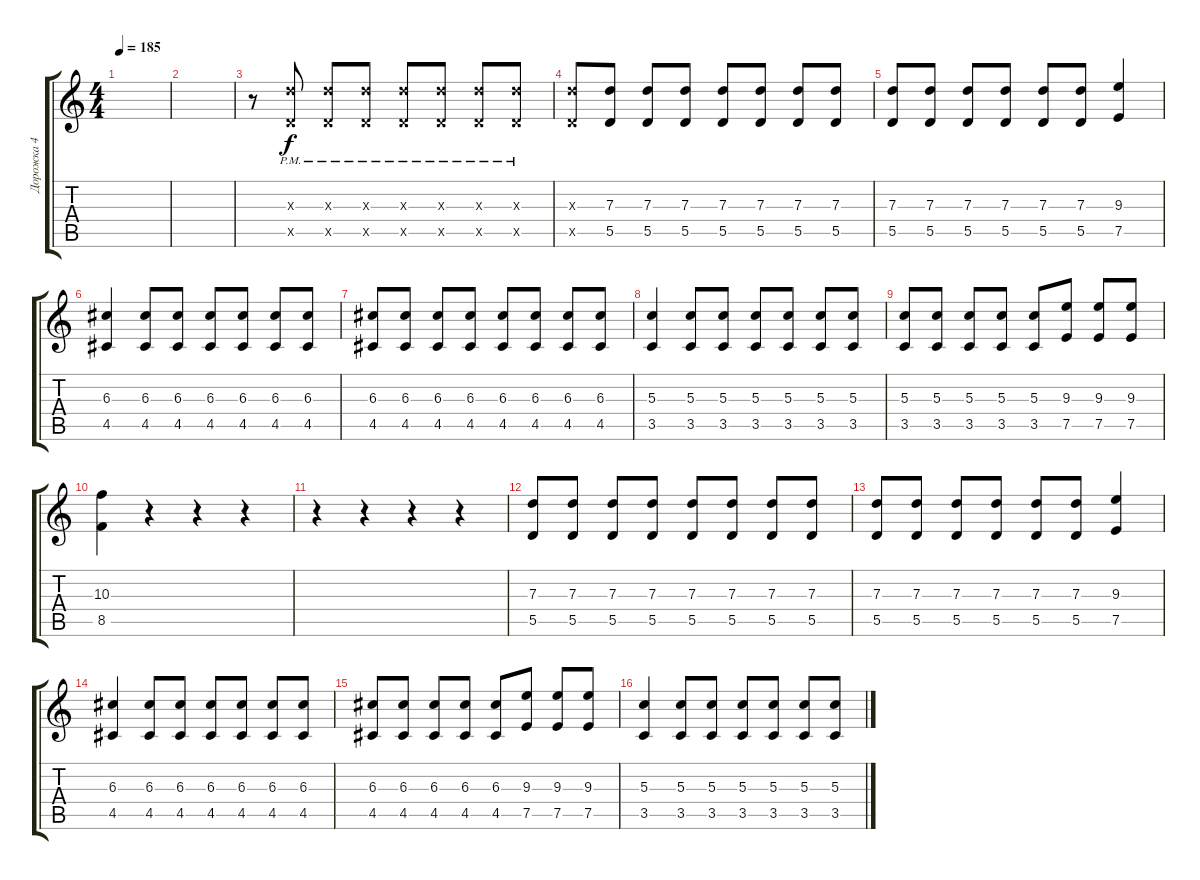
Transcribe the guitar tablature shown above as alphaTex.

\track ("Дорожка 4" "Дорожка 4") {instrument overdrivenguitar}
\staff {score tabs}
\tuning (E4 B3 G3 D3 A2 E2) {hide}
\ts (4 4)
\tempo 185
\clef g2
\ks c
|
|
r.8{instrument distortionguitar} (7.3{pm x} 5.5{pm x}).8{instrument distortionguitar} (7.3{pm x} 5.5{pm x}).8{instrument distortionguitar} (7.3{pm x} 5.5{pm x}).8{instrument distortionguitar} (7.3{pm x} 5.5{pm x}).8{instrument distortionguitar} (7.3{pm x} 5.5{pm x}).8{instrument distortionguitar} (7.3{pm x} 5.5{pm x}).8{instrument distortionguitar} (7.3{pm x} 5.5{pm x}).8{instrument distortionguitar} |
(7.3{x} 5.5{x}).8{volume 11 instrument distortionguitar} (7.3 5.5).8 (7.3 5.5).8 (7.3 5.5).8 (7.3 5.5).8 (7.3 5.5).8 (7.3 5.5).8 (7.3 5.5).8 |
(7.3 5.5).8 (7.3 5.5).8 (7.3 5.5).8 (7.3 5.5).8 (7.3 5.5).8 (7.3 5.5).8 (9.3 7.5).4 |
(6.3 4.5).4 (6.3 4.5).8 (6.3 4.5).8 (6.3 4.5).8 (6.3 4.5).8 (6.3 4.5).8 (6.3 4.5).8 |
(6.3 4.5).8 (6.3 4.5).8 (6.3 4.5).8 (6.3 4.5).8 (6.3 4.5).8 (6.3 4.5).8 (6.3 4.5).8 (6.3 4.5).8 |
(5.3 3.5).4 (5.3 3.5).8 (5.3 3.5).8 (5.3 3.5).8 (5.3 3.5).8 (5.3 3.5).8 (5.3 3.5).8 |
(5.3 3.5).8 (5.3 3.5).8 (5.3 3.5).8 (5.3 3.5).8 (5.3 3.5).8 (9.3 7.5).8 (9.3 7.5).8 (9.3 7.5).8 |
(10.3 8.5).4 r.4 r.4 r.4 |
r.4 r.4 r.4 r.4 |
(7.3 5.5).8{volume 11 instrument distortionguitar} (7.3 5.5).8 (7.3 5.5).8 (7.3 5.5).8 (7.3 5.5).8 (7.3 5.5).8 (7.3 5.5).8 (7.3 5.5).8 |
(7.3 5.5).8 (7.3 5.5).8 (7.3 5.5).8 (7.3 5.5).8 (7.3 5.5).8 (7.3 5.5).8 (9.3 7.5).4 |
(6.3 4.5).4 (6.3 4.5).8 (6.3 4.5).8 (6.3 4.5).8 (6.3 4.5).8 (6.3 4.5).8 (6.3 4.5).8 |
(6.3 4.5).8 (6.3 4.5).8 (6.3 4.5).8 (6.3 4.5).8 (6.3 4.5).8 (9.3 7.5).8 (9.3 7.5).8 (9.3 7.5).8 |
(5.3 3.5).4 (5.3 3.5).8 (5.3 3.5).8 (5.3 3.5).8 (5.3 3.5).8 (5.3 3.5).8 (5.3 3.5).8
